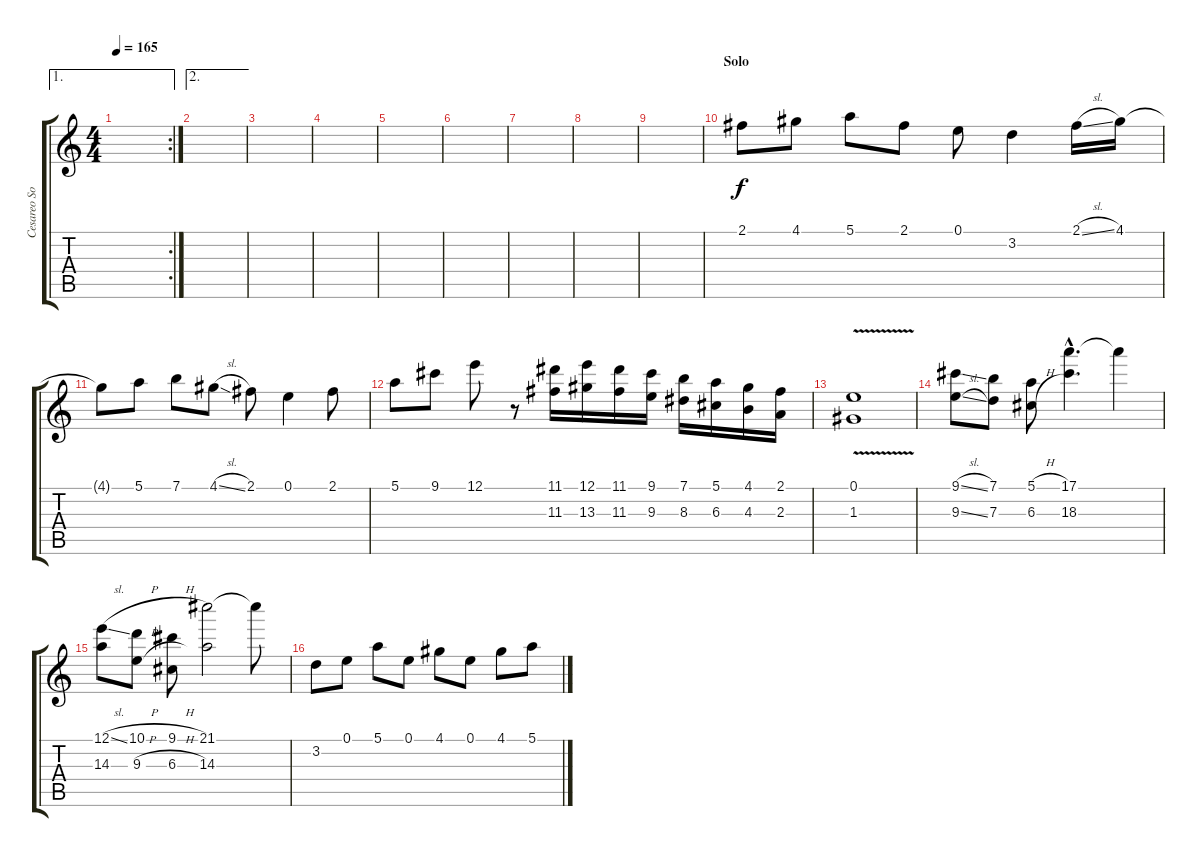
\track ("Cesareo Solo" "Cesareo So") {instrument overdrivenguitar}
\staff {score tabs}
\tuning (E4 B3 G3 D3 A2 E2) {hide}
\ae 1
\rc 2
\ts (4 4)
\tempo 165
\clef g2
\ks c
|
\ae 2
|
|
|
|
|
|
|
|
\section ("" "Solo")
2.1.8 4.1.8 5.1.8 2.1.8 0.1.8 3.2.4 2.1{sl}.16 4.1.16 |
4.1{t}.8 5.1.8 7.1.8 4.1{sl}.8 2.1.8 0.1.4 2.1.8 |
5.1.8 9.1.8 12.1.8 r.8 (11.1 11.3).16 (12.1 13.3).16 (11.1 11.3).16 (9.1 9.3).16 (7.1 8.3).16 (5.1 6.3).16 (4.1 4.3).16 (2.1 2.3).16 |
(0.1{v} 1.3{v}).1 |
(9.1{sl} 9.3{sl}).8 (7.1 7.3).8 (5.1{h} 6.3{h}).8 (17.1{hac} 18.3{hac}).4{d} 17.1{t}.4 |
(12.1{sl} 14.3).8 (10.1{h} 9.3{h}).8 (9.1{h} 6.3{h}).8 (21.1 14.3).2 21.1{t}.8 |
3.2.8 0.1.8 5.1.8 0.1.8 4.1.8 0.1.8 4.1.8 5.1.8
